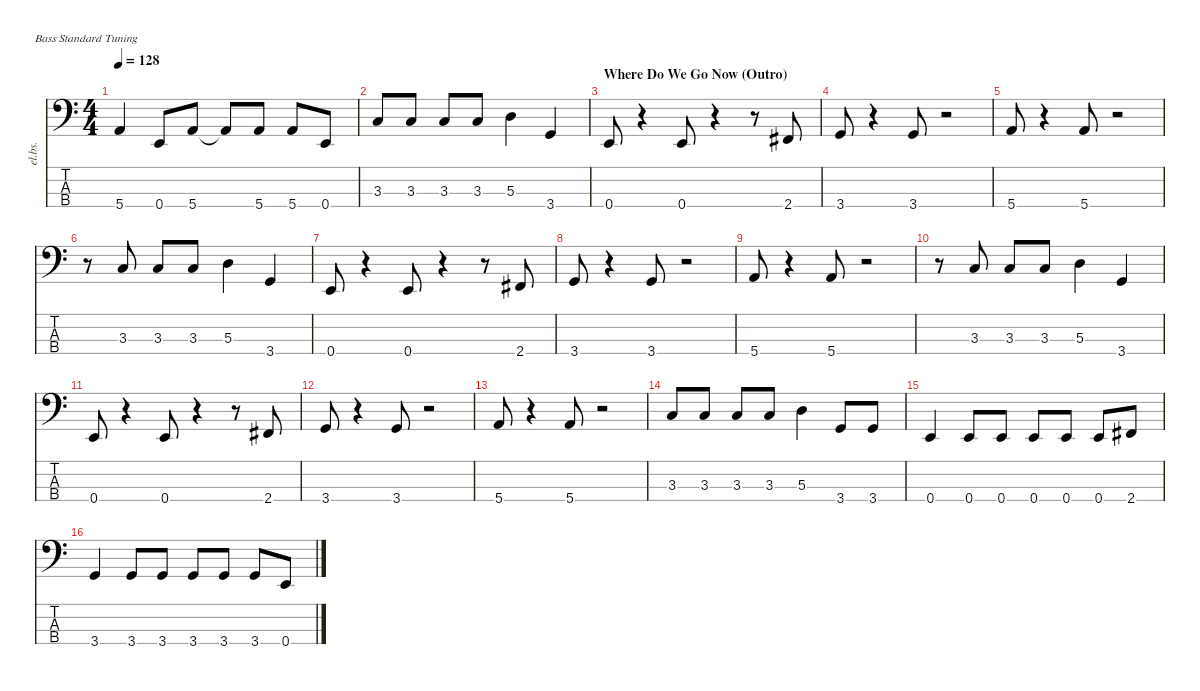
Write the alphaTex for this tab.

\defaultSystemsLayout 4
\hideDynamics
\bracketExtendMode nobrackets
\otherSystemsTrackNameOrientation horizontal
\track ("Bass (Duff)" "el.bs.") {instrument electricbasspick}
\staff {score tabs}
\tuning (G2 D2 A1 E1)
\ts (4 4)
\tempo 128
\clef f4
\ks c
5.4.4{dy f} 0.4.8 5.4.8 5.4{t}.8 5.4.8 5.4.8 0.4.8 |
3.3.8 3.3.8 3.3.8 3.3.8 5.3.4 3.4.4 |
\section ("" "Where Do We Go Now (Outro)")
0.4.8 r.4 0.4.8 r.4 r.8 2.4{acc #}.8 |
3.4.8 r.4 3.4.8 r.2 |
5.4.8 r.4 5.4.8 r.2 |
r.8 3.3.8 3.3.8 3.3.8 5.3.4 3.4.4 |
0.4.8 r.4 0.4.8 r.4 r.8 2.4{acc #}.8 |
3.4.8 r.4 3.4.8 r.2 |
5.4.8 r.4 5.4.8 r.2 |
r.8 3.3.8 3.3.8 3.3.8 5.3.4 3.4.4 |
0.4.8 r.4 0.4.8 r.4 r.8 2.4{acc #}.8 |
3.4.8 r.4 3.4.8 r.2 |
5.4.8 r.4 5.4.8 r.2 |
3.3.8 3.3.8 3.3.8 3.3.8 5.3.4 3.4.8 3.4.8 |
0.4.4 0.4.8 0.4.8 0.4.8 0.4.8 0.4.8 2.4{acc #}.8 |
3.4.4 3.4.8 3.4.8 3.4.8 3.4.8 3.4.8 0.4.8
